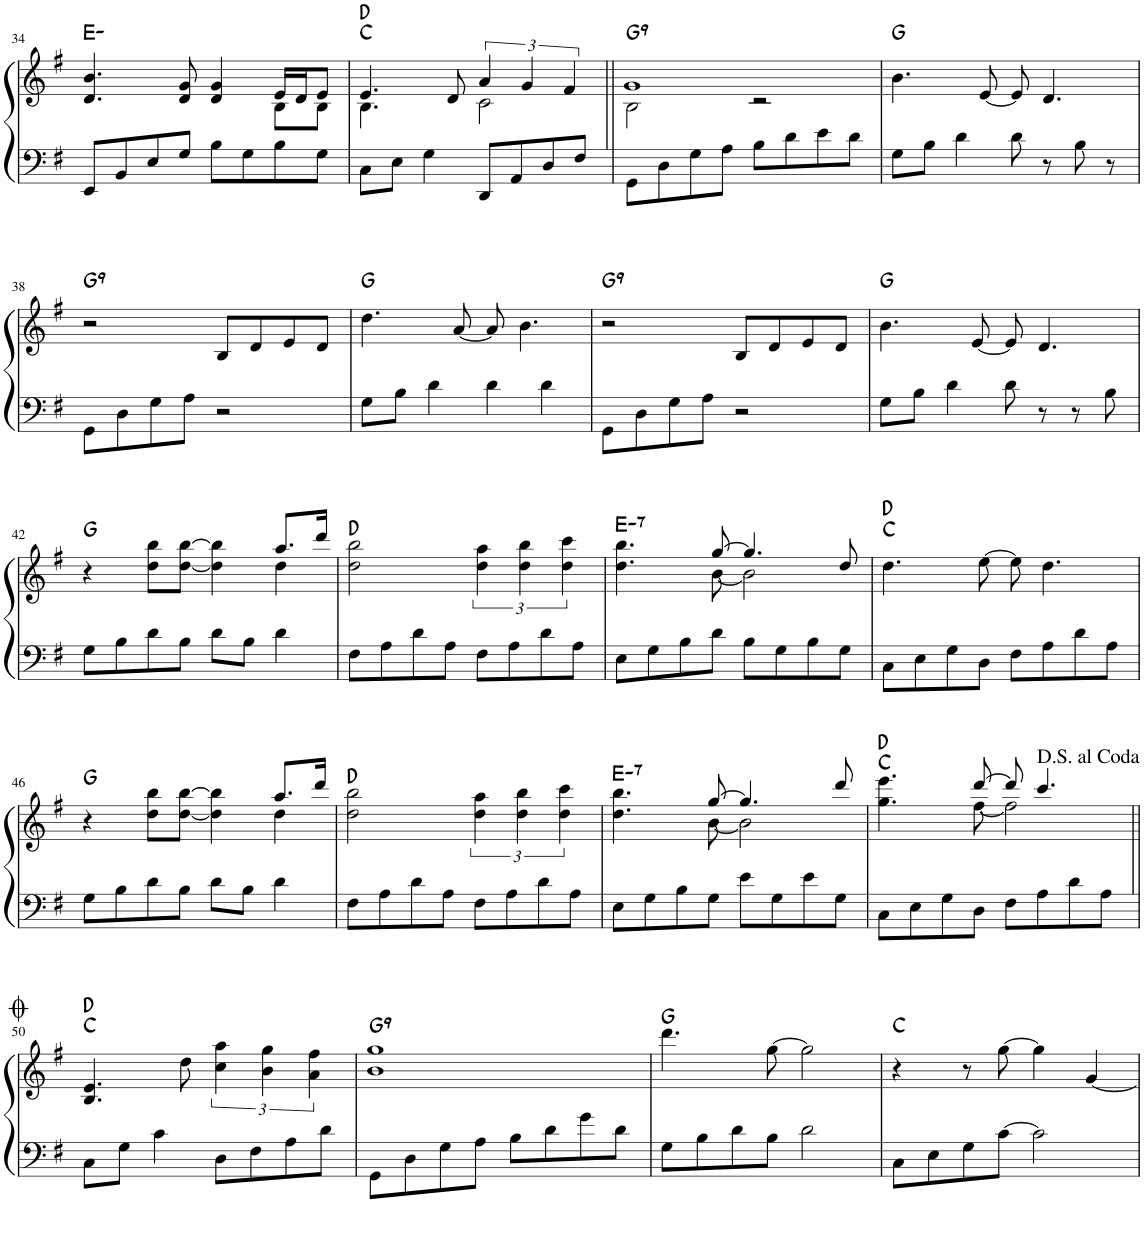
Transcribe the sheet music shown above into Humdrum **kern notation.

**kern	**kern	**harte
*part1	*part1	*part1
*staff2	*staff1	*
*I"Piano	*	*
*I'Pno	*	*
!!LO:PB:g=z
*clefF4	*clefG2	*
*k[f#]	*k[f#]	*
*M4/4	*M4/4	*
=34	=34	=34
*	*^	*
8EE/L	4.d/ 4.b/	2.ryy	E:min
8BB/	.	.	.
8E/	.	.	.
8G/J	8d/ 8g/	.	.
8B\L	4d/ 4g/	.	.
8G\	.	.	.
8B\	16e/LL	8B\L	.
.	16d/J	.	.
8G\J	8e/J	8B\J	.
=35	=35	=35	=35
8C\L	4.e/	4.B\	C:maj D:maj
8E\J	.	.	.
4G\	.	.	.
.	8d/	8ryy	.
8DD/L	6a/	2c\	.
8AA/	.	.	.
.	6g/	.	.
8D/	.	.	.
.	6f#/	.	.
8F#/J	.	.	.
=36||	=36||	=36||	=36||
!	!	!	!LO:H:kt=9
8GG\L	1g	2B\	G:9
8D\	.	.	.
8G\	.	.	.
8A\J	.	.	.
8B\L	.	2r	.
8d\	.	.	.
8e\	.	.	.
8d\J	.	.	.
*	*v	*v	*
=37	=37	=37
8G\L	4.b\	G:maj
8B\J	.	.
4d\	.	.
.	[8e/	.
8d\	8e/]	.
8r	4.d/	.
8B\	.	.
8r	.	.
!!LO:LB:g=z
=38	=38	=38
!	!	!LO:H:kt=9
8GG\L	2r	G:9
8D\	.	.
8G\	.	.
8A\J	.	.
2r	8B/L	.
.	8d/	.
.	8e/	.
.	8d/J	.
=39	=39	=39
8G\L	4.dd\	G:maj
8B\J	.	.
4d\	.	.
.	[8a/	.
4d\	8a/]	.
.	4.b\	.
4d\	.	.
=40	=40	=40
!	!	!LO:H:kt=9
8GG\L	2r	G:9
8D\	.	.
8G\	.	.
8A\J	.	.
2r	8B/L	.
.	8d/	.
.	8e/	.
.	8d/J	.
=41	=41	=41
8G\L	4.b\	G:maj
8B\J	.	.
4d\	.	.
.	[8e/	.
8d\	8e/]	.
8r	4.d/	.
8r	.	.
8B\	.	.
!!LO:LB:g=z
=42	=42	=42
*	*^	*
8G\L	4r	2.ryy	G:maj
8B\	.	.	.
8d\	8dd\ 8bb\L	.	.
8B\J	[8dd\ [8bb\J	.	.
8d\L	4dd\] 4bb\]	.	.
8B\J	.	.	.
4d\	8.aa/L	4dd\	.
.	16ddd/Jk	.	.
*	*v	*v	*
=43	=43	=43
8F#\L	2dd\ 2bb\	D:maj
8A\	.	.
8d\	.	.
8A\J	.	.
8F#\L	6dd\ 6aa\	.
8A\	.	.
.	6dd\ 6bb\	.
8d\	.	.
.	6dd\ 6ccc\	.
8A\J	.	.
=44	=44	=44
*	*^	*
!	!	!	!LO:H:kt=7
8E\L	4.dd\ 4.bb\	4.ryy	E:min7
8G\	.	.	.
8B\	.	.	.
8d\J	[8gg/	[8b\	.
8B\L	4.gg/]	2b\]	.
8G\	.	.	.
8B\	.	.	.
8G\J	8dd/	.	.
*	*v	*v	*
=45	=45	=45
8C\L	4.dd\	C:maj D:maj
8E\	.	.
8G\	.	.
8D\J	[8ee\	.
8F#\L	8ee\]	.
8A\	4.dd\	.
8d\	.	.
8A\J	.	.
!!LO:LB:g=z
=46	=46	=46
*	*^	*
8G\L	4r	2.ryy	G:maj
8B\	.	.	.
8d\	8dd\ 8bb\L	.	.
8B\J	[8dd\ [8bb\J	.	.
8d\L	4dd\] 4bb\]	.	.
8B\J	.	.	.
4d\	8.aa/L	4dd\	.
.	16ddd/Jk	.	.
*	*v	*v	*
=47	=47	=47
8F#\L	2dd\ 2bb\	D:maj
8A\	.	.
8d\	.	.
8A\J	.	.
8F#\L	6dd\ 6aa\	.
8A\	.	.
.	6dd\ 6bb\	.
8d\	.	.
.	6dd\ 6ccc\	.
8A\J	.	.
=48	=48	=48
*	*^	*
!	!	!	!LO:H:kt=7
8E\L	4.dd\ 4.bb\	4.ryy	E:min7
8G\	.	.	.
8B\	.	.	.
8G\J	[8gg/	[8b\	.
8e\L	4.gg/]	2b\]	.
8G\	.	.	.
8e\	.	.	.
8G\J	8ddd/	.	.
=49	=49	=49	=49
8C\L	4.gg\ 4.eee\	4.ryy	C:maj D:maj
8E\	.	.	.
8G\	.	.	.
8D\J	[8ddd/	[8ff#\	.
8F#\L	8ddd/]	2ff#\]	.
8A\	4.ccc/	.	.
8d\	.	.	.
8A\J	.	.	.
*	*v	*v	*
!!LO:LB:g=z
=50||	=50||	=50||
8C\L	4.B/ 4.e/	C:maj D:maj
8G\J	.	.
4c\	.	.
.	8dd\	.
8D\L	6cc\ 6aa\	.
8F#\	.	.
.	6b\ 6gg\	.
8A\	.	.
.	6a\ 6ff#\	.
8d\J	.	.
=51	=51	=51
!	!	!LO:H:kt=9
8GG\L	1b 1gg	G:9
8D\	.	.
8G\	.	.
8A\J	.	.
8B\L	.	.
8d\	.	.
8g\	.	.
8d\J	.	.
=52	=52	=52
8G\L	4.ddd\	G:maj
8B\	.	.
8d\	.	.
8B\J	[8gg\	.
2d\	2gg\]	.
=53	=53	=53
8C\L	4r	C:maj
8E\	.	.
8G\	8r	.
[8c\J	[8gg\	.
2c\]	4gg\]	.
.	[4g/	.
=	=	=
*-	*-	*-
